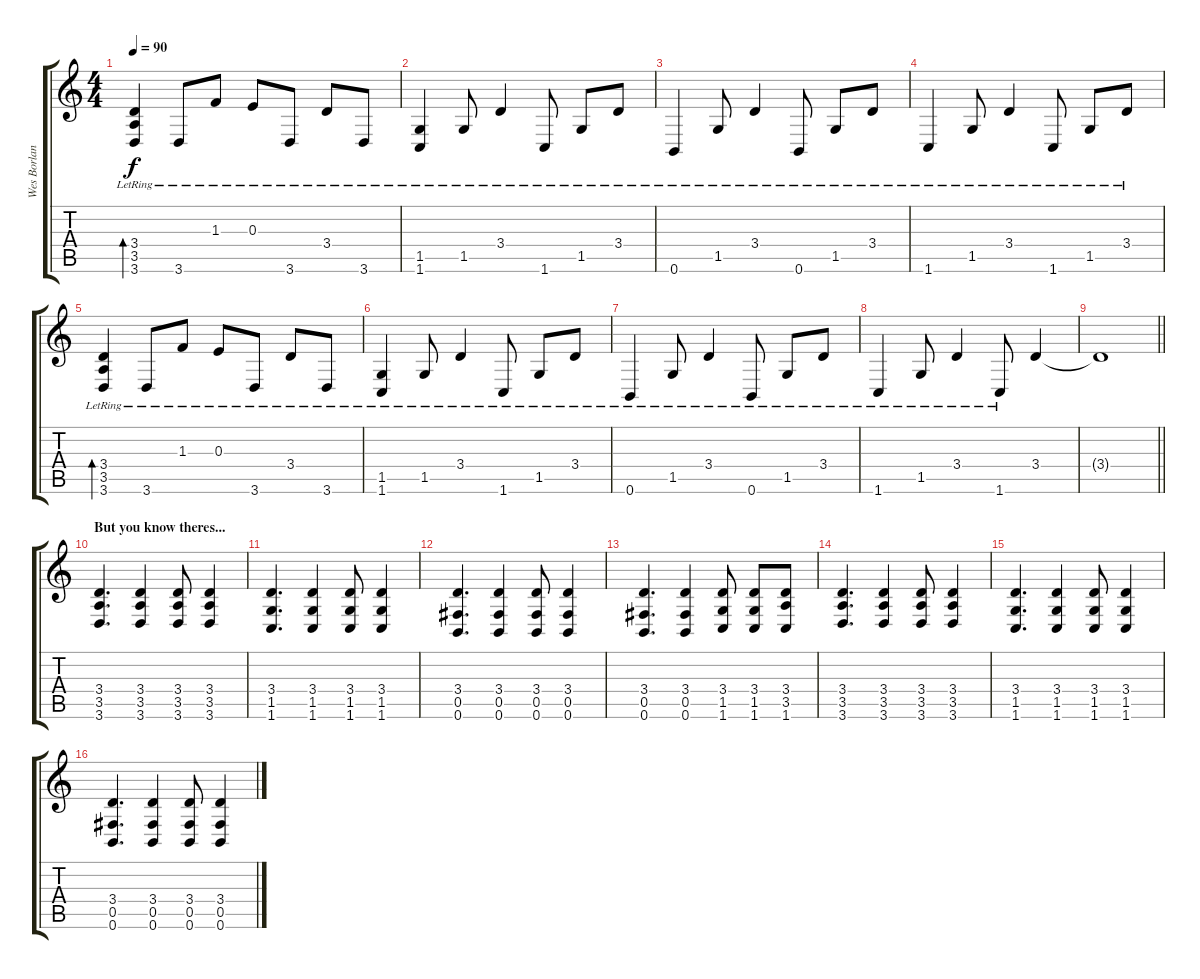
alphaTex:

\track ("Wes Borland" "Wes Borlan") {instrument acousticguitarnylon}
\staff {score tabs}
\tuning (Db4 Ab3 E3 B2 Gb2 B1) {hide}
\ts (4 4)
\tempo 90
\clef g2
\ks c
(3.4{lr} 3.5{lr} 3.6{lr}).4{bd 240 dy f} 3.6{lr}.8 1.3{lr}.8 0.3{lr}.8 3.6{lr}.8 3.4{lr}.8 3.6{lr}.8 |
(1.5{lr} 1.6{lr}).4 1.5{lr}.8 3.4{lr}.4 1.6{lr}.8 1.5{lr}.8 3.4{lr}.8 |
0.6{lr}.4 1.5{lr}.8 3.4{lr}.4 0.6{lr}.8 1.5{lr}.8 3.4{lr}.8 |
1.6{lr}.4 1.5{lr}.8 3.4{lr}.4 1.6{lr}.8 1.5{lr}.8 3.4{lr}.8 |
(3.4{lr} 3.5{lr} 3.6{lr}).4{bd 240} 3.6{lr}.8 1.3{lr}.8 0.3{lr}.8 3.6{lr}.8 3.4{lr}.8 3.6{lr}.8 |
(1.5{lr} 1.6{lr}).4 1.5{lr}.8 3.4{lr}.4 1.6{lr}.8 1.5{lr}.8 3.4{lr}.8 |
0.6{lr}.4 1.5{lr}.8 3.4{lr}.4 0.6{lr}.8 1.5{lr}.8 3.4{lr}.8 |
1.6{lr}.4 1.5{lr}.8 3.4{lr}.4 1.6{lr}.8 3.4.4 |
\barLineRight lightlight
3.4{t}.1 |
\section ("" "But you know theres...")
(3.4 3.5 3.6).4{d} (3.4 3.5 3.6).4 (3.4 3.5 3.6).8 (3.4 3.5 3.6).4 |
(3.4 1.5 1.6).4{d} (3.4 1.5 1.6).4 (3.4 1.5 1.6).8 (3.4 1.5 1.6).4 |
(3.4 0.5 0.6).4{d} (3.4 0.5 0.6).4 (3.4 0.5 0.6).8 (3.4 0.5 0.6).4 |
(3.4 0.5 0.6).4{d} (3.4 0.5 0.6).4 (3.4 1.5 1.6).8 (3.4 1.5 1.6).8 (3.4 3.5 1.6).8 |
(3.4 3.5 3.6).4{d} (3.4 3.5 3.6).4 (3.4 3.5 3.6).8 (3.4 3.5 3.6).4 |
(3.4 1.5 1.6).4{d} (3.4 1.5 1.6).4 (3.4 1.5 1.6).8 (3.4 1.5 1.6).4 |
(3.4 0.5 0.6).4{d} (3.4 0.5 0.6).4 (3.4 0.5 0.6).8 (3.4 0.5 0.6).4
